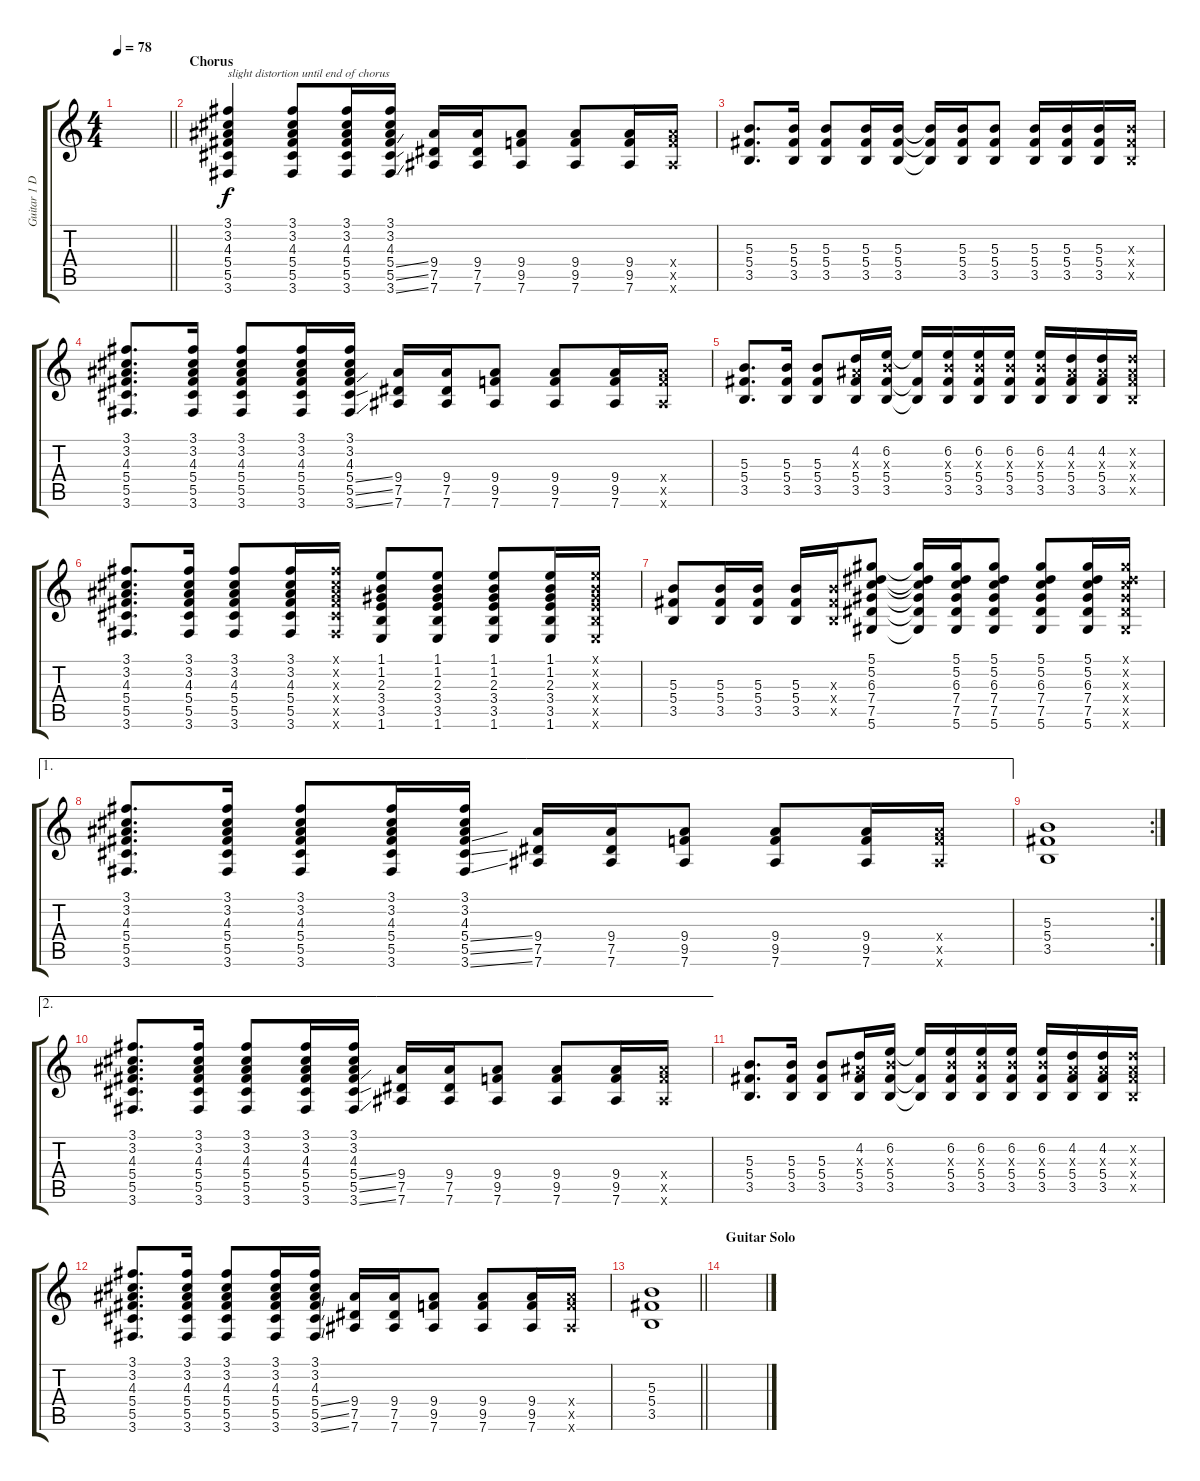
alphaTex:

\track ("Guitar 1 Distortion" "Guitar 1 D") {instrument distortionguitar}
\staff {score tabs}
\tuning (Eb4 Bb3 Gb3 Db3 Ab2 Eb2) {hide}
\ts (4 4)
\tempo 78
\clef g2
\barLineRight lightlight
\ks c
|
\section ("" "Chorus")
(3.1 3.2 4.3 5.4 5.5 3.6).4{txt "slight distortion until end of chorus"} (3.1 3.2 4.3 5.4 5.5 3.6).8 (3.1 3.2 4.3 5.4 5.5 3.6).16 (3.1 3.2 4.3 5.4{ss} 5.5{ss} 3.6{ss}).16 (9.4 7.5 7.6).16 (9.4 7.5 7.6).16 (9.4 9.5 7.6).8 (9.4 9.5 7.6).8 (9.4 9.5 7.6).16 (9.4{x} 9.5{x} 7.6{x}).16 |
(5.3 5.4 3.5).8{d} (5.3 5.4 3.5).16 (5.3 5.4 3.5).8 (5.3 5.4 3.5).16 (5.3 5.4 3.5).16 (5.3{t} 5.4{t} 3.5{t}).16 (5.3 5.4 3.5).16 (5.3 5.4 3.5).8 (5.3 5.4 3.5).16 (5.3 5.4 3.5).16 (5.3 5.4 3.5).16 (5.3{x} 5.4{x} 3.5{x}).16 |
(3.1 3.2 4.3 5.4 5.5 3.6).8{d} (3.1 3.2 4.3 5.4 5.5 3.6).16 (3.1 3.2 4.3 5.4 5.5 3.6).8 (3.1 3.2 4.3 5.4 5.5 3.6).16 (3.1 3.2 4.3 5.4{ss} 5.5{ss} 3.6{ss}).16 (9.4 7.5 7.6).16 (9.4 7.5 7.6).16 (9.4 9.5 7.6).8 (9.4 9.5 7.6).8 (9.4 9.5 7.6).16 (9.4{x} 9.5{x} 7.6{x}).16 |
(5.3 5.4 3.5).8{d} (5.3 5.4 3.5).16 (5.3 5.4 3.5).8 (4.2 4.3{x} 5.4 3.5).16 (6.2 5.3{x} 5.4 3.5).16 (6.2{t} 5.4{t} 3.5{t}).16 (6.2 5.3{x} 5.4 3.5).16 (6.2 5.3{x} 5.4 3.5).16 (6.2 5.3{x} 5.4 3.5).16 (6.2 5.3{x} 5.4 3.5).16 (4.2 4.3{x} 5.4 3.5).16 (4.2 4.3{x} 5.4 3.5).16 (4.2{x} 4.3{x} 5.4{x} 3.5{x}).16 |
(3.1 3.2 4.3 5.4 5.5 3.6).8{d} (3.1 3.2 4.3 5.4 5.5 3.6).16 (3.1 3.2 4.3 5.4 5.5 3.6).8 (3.1 3.2 4.3 5.4 5.5 3.6).16 (3.1{x} 3.2{x} 4.3{x} 5.4{x} 5.5{x} 3.6{x}).16 (1.1 1.2 2.3 3.4 3.5 1.6).8 (1.1 1.2 2.3 3.4 3.5 1.6).8 (1.1 1.2 2.3 3.4 3.5 1.6).8 (1.1 1.2 2.3 3.4 3.5 1.6).16 (1.1{x} 1.2{x} 2.3{x} 3.4{x} 3.5{x} 1.6{x}).16 |
(5.3 5.4 3.5).8 (5.3 5.4 3.5).16 (5.3 5.4 3.5).16 (5.3 5.4 3.5).16 (5.3{x} 5.4{x} 3.5{x}).16 (5.1 5.2 6.3 7.4 7.5 5.6).8 (5.1{t} 5.2{t} 6.3{t} 7.4{t} 7.5{t} 5.6{t}).16 (5.1 5.2 6.3 7.4 7.5 5.6).16 (5.1 5.2 6.3 7.4 7.5 5.6).8 (5.1 5.2 6.3 7.4 7.5 5.6).8 (5.1 5.2 6.3 7.4 7.5 5.6).16 (5.1{x} 5.2{x} 6.3{x} 7.4{x} 7.5{x} 5.6{x}).16 |
\ae 1
(3.1 3.2 4.3 5.4 5.5 3.6).8{d} (3.1 3.2 4.3 5.4 5.5 3.6).16 (3.1 3.2 4.3 5.4 5.5 3.6).8 (3.1 3.2 4.3 5.4 5.5 3.6).16 (3.1 3.2 4.3 5.4{ss} 5.5{ss} 3.6{ss}).16 (9.4 7.5 7.6).16 (9.4 7.5 7.6).16 (9.4 9.5 7.6).8 (9.4 9.5 7.6).8 (9.4 9.5 7.6).16 (9.4{x} 9.5{x} 7.6{x}).16 |
\rc 2
(5.3 5.4 3.5).1 |
\ae 2
(3.1 3.2 4.3 5.4 5.5 3.6).8{d} (3.1 3.2 4.3 5.4 5.5 3.6).16 (3.1 3.2 4.3 5.4 5.5 3.6).8 (3.1 3.2 4.3 5.4 5.5 3.6).16 (3.1 3.2 4.3 5.4{ss} 5.5{ss} 3.6{ss}).16 (9.4 7.5 7.6).16 (9.4 7.5 7.6).16 (9.4 9.5 7.6).8 (9.4 9.5 7.6).8 (9.4 9.5 7.6).16 (9.4{x} 9.5{x} 7.6{x}).16 |
(5.3 5.4 3.5).8{d} (5.3 5.4 3.5).16 (5.3 5.4 3.5).8 (4.2 4.3{x} 5.4 3.5).16 (6.2 5.3{x} 5.4 3.5).16 (6.2{t} 5.4{t} 3.5{t}).16 (6.2 5.3{x} 5.4 3.5).16 (6.2 5.3{x} 5.4 3.5).16 (6.2 5.3{x} 5.4 3.5).16 (6.2 5.3{x} 5.4 3.5).16 (4.2 4.3{x} 5.4 3.5).16 (4.2 4.3{x} 5.4 3.5).16 (4.2{x} 4.3{x} 5.4{x} 3.5{x}).16 |
(3.1 3.2 4.3 5.4 5.5 3.6).8{d} (3.1 3.2 4.3 5.4 5.5 3.6).16 (3.1 3.2 4.3 5.4 5.5 3.6).8 (3.1 3.2 4.3 5.4 5.5 3.6).16 (3.1 3.2 4.3 5.4{ss} 5.5{ss} 3.6{ss}).16 (9.4 7.5 7.6).16 (9.4 7.5 7.6).16 (9.4 9.5 7.6).8 (9.4 9.5 7.6).8 (9.4 9.5 7.6).16 (9.4{x} 9.5{x} 7.6{x}).16 |
\barLineRight lightlight
(5.3 5.4 3.5).1 |
\section ("" "Guitar Solo")
